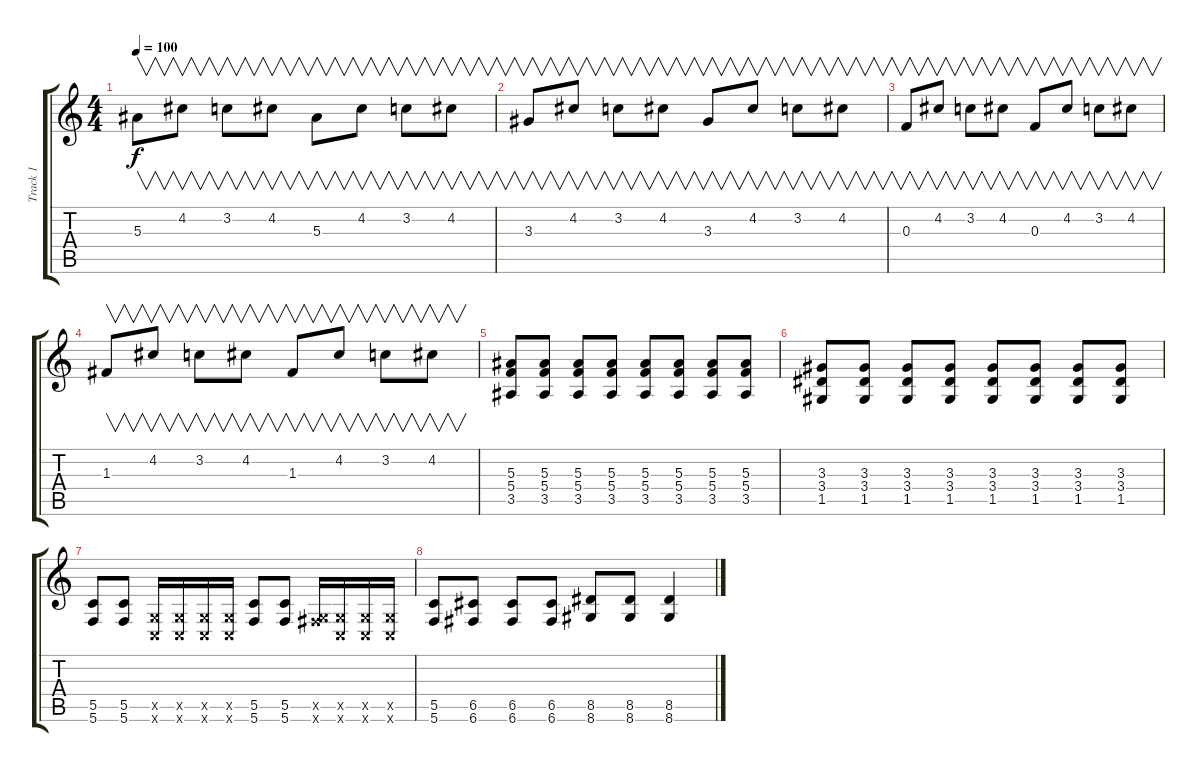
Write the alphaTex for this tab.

\track ("Track 1" "Track 1") {instrument electricguitarclean}
\staff {score tabs}
\tuning (D4 A3 F3 C3 G2 C2) {hide}
\ts (4 4)
\tempo 100
\clef g2
\ks c
5.3.8{v dy f volume 13 instrument electricguitarclean} 4.2.8{v} 3.2.8{v} 4.2.8{v} 5.3.8{v} 4.2.8{v} 3.2.8{v} 4.2.8{v} |
3.3.8{v} 4.2.8{v} 3.2.8{v} 4.2.8{v} 3.3.8{v} 4.2.8{v} 3.2.8{v} 4.2.8{v} |
0.3.8{v} 4.2.8{v} 3.2.8{v} 4.2.8{v} 0.3.8{v} 4.2.8{v} 3.2.8{v} 4.2.8{v} |
1.3.8{v} 4.2.8{v} 3.2.8{v} 4.2.8{v} 1.3.8{v} 4.2.8{v} 3.2.8{v} 4.2.8{v} |
(5.3 5.4 3.5).8{volume 16 instrument distortionguitar} (5.3 5.4 3.5).8 (5.3 5.4 3.5).8 (5.3 5.4 3.5).8 (5.3 5.4 3.5).8 (5.3 5.4 3.5).8 (5.3 5.4 3.5).8 (5.3 5.4 3.5).8 |
(3.3 3.4 1.5).8 (3.3 3.4 1.5).8 (3.3 3.4 1.5).8 (3.3 3.4 1.5).8 (3.3 3.4 1.5).8 (3.3 3.4 1.5).8 (3.3 3.4 1.5).8 (3.3 3.4 1.5).8 |
(5.5 5.6).8 (5.5 5.6).8 (0.5{x} 0.6{x}).16 (0.5{x} 0.6{x}).16 (0.5{x} 0.6{x}).16 (0.5{x} 0.6{x}).16 (5.5 5.6).8 (5.5 5.6).8 (0.5{x} 6.6{x}).16 (0.5{x} 0.6{x}).16 (0.5{x} 0.6{x}).16 (0.5{x} 0.6{x}).16 |
(5.5 5.6).8 (6.5 6.6).8 (6.5 6.6).8 (6.5 6.6).8 (8.5 8.6).8 (8.5 8.6).8 (8.5 8.6).4
